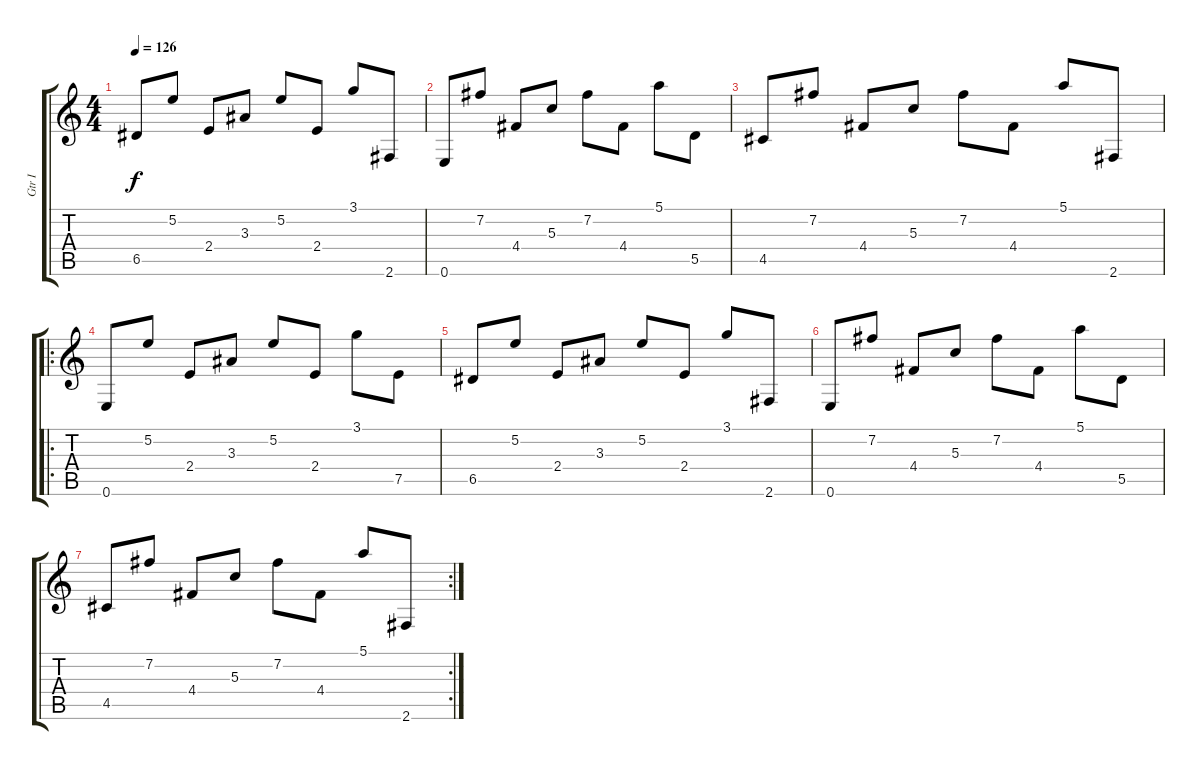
\track ("Gtr I" "Gtr I") {instrument electricguitarclean}
\staff {score tabs}
\tuning (E4 B3 G3 D3 A2 E2) {hide}
\ts (4 4)
\tempo 126
\clef g2
\ks c
6.5.8{dy f} 5.2.8 2.4.8 3.3.8 5.2.8 2.4.8 3.1.8 2.6.8 |
0.6.8 7.2.8 4.4.8 5.3.8 7.2.8 4.4.8 5.1.8 5.5.8 |
4.5.8 7.2.8 4.4.8 5.3.8 7.2.8 4.4.8 5.1.8 2.6.8 |
\ro
0.6.8{instrument distortionguitar} 5.2.8 2.4.8 3.3.8 5.2.8 2.4.8 3.1.8 7.5.8 |
6.5.8 5.2.8 2.4.8 3.3.8 5.2.8 2.4.8 3.1.8 2.6.8 |
0.6.8 7.2.8 4.4.8 5.3.8 7.2.8 4.4.8 5.1.8 5.5.8 |
\rc 2
4.5.8 7.2.8 4.4.8 5.3.8 7.2.8 4.4.8 5.1.8 2.6.8
